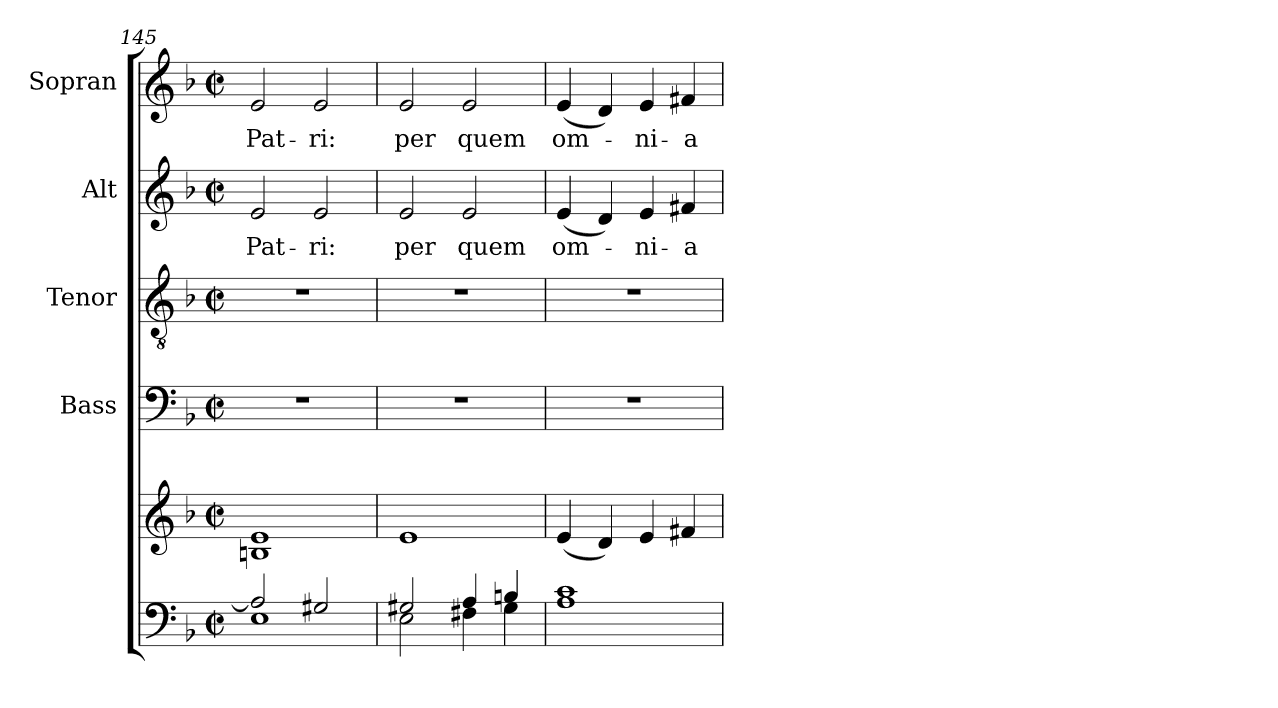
**kern	**kern	**kern	**kern	**kern	**text	**kern	**text
*part5	*part5	*part4	*part3	*part2	*part2	*part1	*part1
*staff6	*staff5	*staff4	*staff3	*staff2	*staff2	*staff1	*staff1
*	*	*I"Bass	*I"Tenor	*I"Alt	*	*I"Sopran	*
*	*	*I'B.	*I'T.	*I'A.	*	*I'S.	*
*clefF4	*clefG2	*clefF4	*clefGv2	*clefG2	*	*clefG2	*
*k[b-]	*k[b-]	*k[b-]	*k[b-]	*k[b-]	*	*k[b-]	*
*F:	*F:	*F:	*F:	*F:	*	*F:	*
*M2/2	*M2/2	*M2/2	*M2/2	*M2/2	*	*M2/2	*
*met(c|)	*met(c|)	*met(c|)	*met(c|)	*met(c|)	*	*met(c|)	*
=145	=145	=145	=145	=145	=145	=145	=145
*^	*	*	*	*	*	*	*
!	!	!	!	!	!	!LO:LY:b	!	!LO:LY:b
2A/]	1E	1Bn 1e	1r	1r	2e/	Pat-	2e/	Pat-
!	!	!	!	!	!	!LO:LY:b	!	!LO:LY:b
2G#X/	.	.	.	.	2e/	-ri:	2e/	-ri:
=146	=146	=146	=146	=146	=146	=146	=146	=146
!	!	!	!	!	!	!LO:LY:b	!	!LO:LY:b
2G#X/	2E\	1e	1r	1r	2e/	per	2e/	per
!	!	!	!	!	!	!LO:LY:b	!	!LO:LY:b
4A/	4F#X\	.	.	.	2e/	quem	2e/	quem
4Bn/	4G#\	.	.	.	.	.	.	.
=147	=147	=147	=147	=147	=147	=147	=147	=147
!	!	!	!	!	!	!LO:LY:b	!	!LO:LY:b
1c	1A	(<4e/	1r	1r	(<4e/	om-	(<4e/	om-
.	.	4d/)	.	.	4d/)	.	4d/)	.
!	!	!	!	!	!	!LO:LY:b	!	!LO:LY:b
.	.	4e/	.	.	4e/	-ni-	4e/	-ni-
!	!	!	!	!	!	!LO:LY:b	!	!LO:LY:b
.	.	4f#X/	.	.	4f#X/	-a	4f#X/	-a
*v	*v	*	*	*	*	*	*	*
=	=	=	=	=	=	=	=
*-	*-	*-	*-	*-	*-	*-	*-
